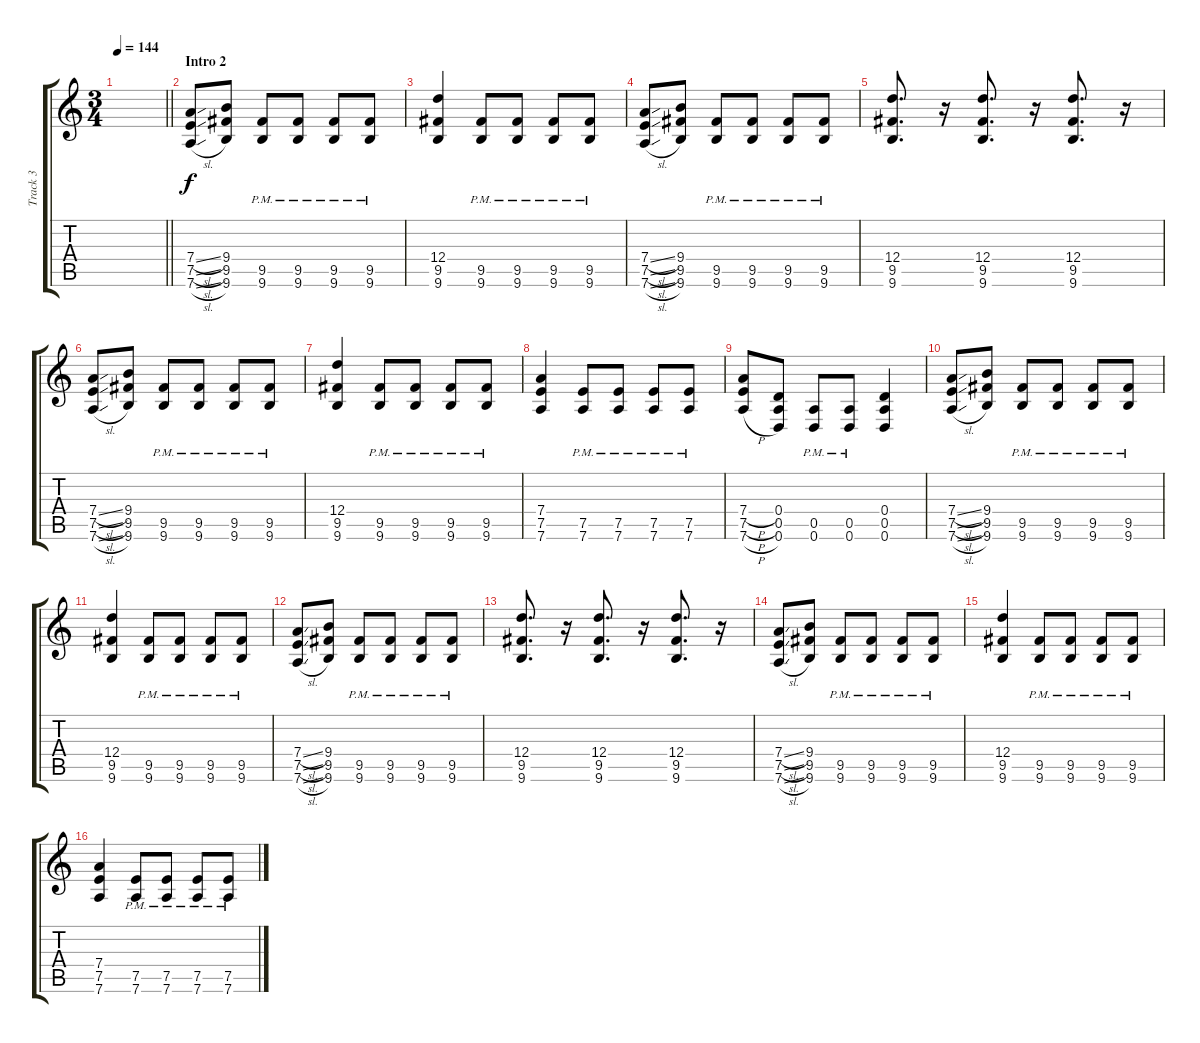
\track ("Track 3" "Track 3") {instrument overdrivenguitar}
\staff {score tabs}
\tuning (E4 B3 G3 D3 A2 D2) {hide}
\ts (3 4)
\tempo 144
\clef g2
\barLineRight lightlight
\ks c
|
\section ("" "Intro 2")
(7.4{sl} 7.5{sl} 7.6{sl}).8{instrument distortionguitar} (9.4 9.5 9.6).8 (9.5{pm} 9.6{pm}).8 (9.5{pm} 9.6{pm}).8 (9.5{pm} 9.6{pm}).8 (9.5{pm} 9.6{pm}).8 |
(12.4 9.5 9.6).4 (9.5{pm} 9.6{pm}).8 (9.5{pm} 9.6{pm}).8 (9.5{pm} 9.6{pm}).8 (9.5{pm} 9.6{pm}).8 |
(7.4{sl} 7.5{sl} 7.6{sl}).8 (9.4 9.5 9.6).8 (9.5{pm} 9.6{pm}).8 (9.5{pm} 9.6{pm}).8 (9.5{pm} 9.6{pm}).8 (9.5{pm} 9.6{pm}).8 |
(12.4 9.5 9.6).8{d} r.16 (12.4 9.5 9.6).8{d} r.16 (12.4 9.5 9.6).8{d} r.16 |
(7.4{sl} 7.5{sl} 7.6{sl}).8 (9.4 9.5 9.6).8 (9.5{pm} 9.6{pm}).8 (9.5{pm} 9.6{pm}).8 (9.5{pm} 9.6{pm}).8 (9.5{pm} 9.6{pm}).8 |
(12.4 9.5 9.6).4 (9.5{pm} 9.6{pm}).8 (9.5{pm} 9.6{pm}).8 (9.5{pm} 9.6{pm}).8 (9.5{pm} 9.6{pm}).8 |
(7.4 7.5 7.6).4 (7.5{pm} 7.6{pm}).8 (7.5{pm} 7.6{pm}).8 (7.5{pm} 7.6{pm}).8 (7.5{pm} 7.6{pm}).8 |
(7.4{h} 7.5{h} 7.6{h}).8 (0.4 0.5 0.6).8 (0.5{pm} 0.6{pm}).8 (0.5{pm} 0.6{pm}).8 (0.4 0.5 0.6).4 |
(7.4{sl} 7.5{sl} 7.6{sl}).8 (9.4 9.5 9.6).8 (9.5{pm} 9.6{pm}).8 (9.5{pm} 9.6{pm}).8 (9.5{pm} 9.6{pm}).8 (9.5{pm} 9.6{pm}).8 |
(12.4 9.5 9.6).4 (9.5{pm} 9.6{pm}).8 (9.5{pm} 9.6{pm}).8 (9.5{pm} 9.6{pm}).8 (9.5{pm} 9.6{pm}).8 |
(7.4{sl} 7.5{sl} 7.6{sl}).8 (9.4 9.5 9.6).8 (9.5{pm} 9.6{pm}).8 (9.5{pm} 9.6{pm}).8 (9.5{pm} 9.6{pm}).8 (9.5{pm} 9.6{pm}).8 |
(12.4 9.5 9.6).8{d} r.16 (12.4 9.5 9.6).8{d} r.16 (12.4 9.5 9.6).8{d} r.16 |
(7.4{sl} 7.5{sl} 7.6{sl}).8 (9.4 9.5 9.6).8 (9.5{pm} 9.6{pm}).8 (9.5{pm} 9.6{pm}).8 (9.5{pm} 9.6{pm}).8 (9.5{pm} 9.6{pm}).8 |
(12.4 9.5 9.6).4 (9.5{pm} 9.6{pm}).8 (9.5{pm} 9.6{pm}).8 (9.5{pm} 9.6{pm}).8 (9.5{pm} 9.6{pm}).8 |
(7.4 7.5 7.6).4 (7.5{pm} 7.6{pm}).8 (7.5{pm} 7.6{pm}).8 (7.5{pm} 7.6{pm}).8 (7.5{pm} 7.6{pm}).8
